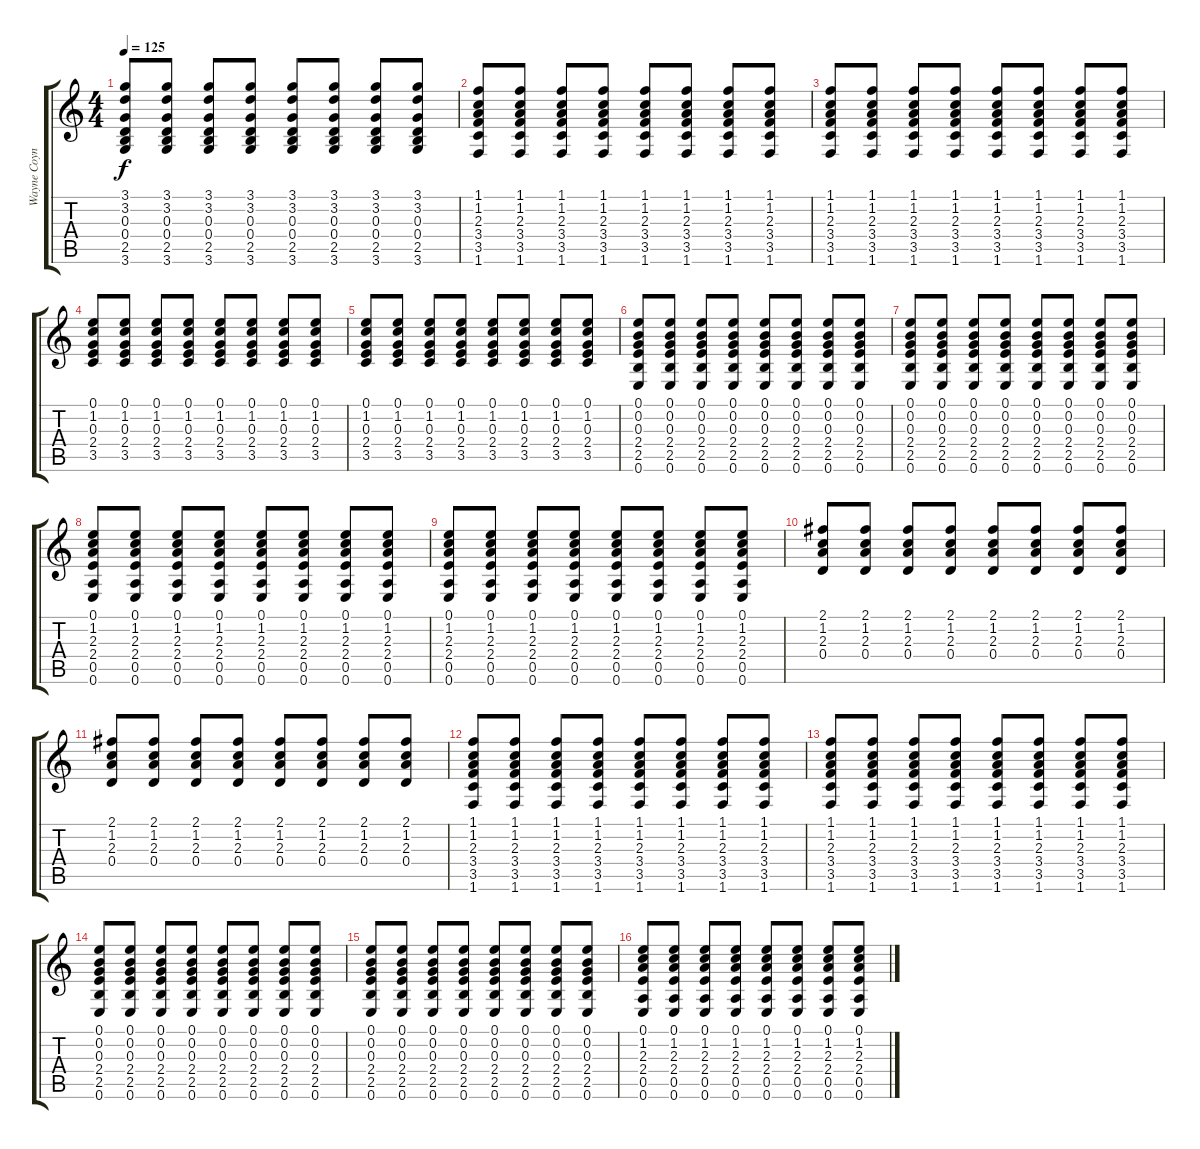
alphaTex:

\track ("Wayne Coyne (Guitar Right)" "Wayne Coyn") {instrument acousticguitarsteel}
\staff {score tabs}
\tuning (E4 B3 G3 D3 A2 E2) {hide}
\ts (4 4)
\tempo 125
\clef g2
\ks c
(3.1 3.2 0.3 0.4 2.5 3.6).8{dy f} (3.1 3.2 0.3 0.4 2.5 3.6).8 (3.1 3.2 0.3 0.4 2.5 3.6).8 (3.1 3.2 0.3 0.4 2.5 3.6).8 (3.1 3.2 0.3 0.4 2.5 3.6).8 (3.1 3.2 0.3 0.4 2.5 3.6).8 (3.1 3.2 0.3 0.4 2.5 3.6).8 (3.1 3.2 0.3 0.4 2.5 3.6).8 |
(1.1 1.2 2.3 3.4 3.5 1.6).8 (1.1 1.2 2.3 3.4 3.5 1.6).8 (1.1 1.2 2.3 3.4 3.5 1.6).8 (1.1 1.2 2.3 3.4 3.5 1.6).8 (1.1 1.2 2.3 3.4 3.5 1.6).8 (1.1 1.2 2.3 3.4 3.5 1.6).8 (1.1 1.2 2.3 3.4 3.5 1.6).8 (1.1 1.2 2.3 3.4 3.5 1.6).8 |
(1.1 1.2 2.3 3.4 3.5 1.6).8 (1.1 1.2 2.3 3.4 3.5 1.6).8 (1.1 1.2 2.3 3.4 3.5 1.6).8 (1.1 1.2 2.3 3.4 3.5 1.6).8 (1.1 1.2 2.3 3.4 3.5 1.6).8 (1.1 1.2 2.3 3.4 3.5 1.6).8 (1.1 1.2 2.3 3.4 3.5 1.6).8 (1.1 1.2 2.3 3.4 3.5 1.6).8 |
(0.1 1.2 0.3 2.4 3.5).8 (0.1 1.2 0.3 2.4 3.5).8 (0.1 1.2 0.3 2.4 3.5).8 (0.1 1.2 0.3 2.4 3.5).8 (0.1 1.2 0.3 2.4 3.5).8 (0.1 1.2 0.3 2.4 3.5).8 (0.1 1.2 0.3 2.4 3.5).8 (0.1 1.2 0.3 2.4 3.5).8 |
(0.1 1.2 0.3 2.4 3.5).8 (0.1 1.2 0.3 2.4 3.5).8 (0.1 1.2 0.3 2.4 3.5).8 (0.1 1.2 0.3 2.4 3.5).8 (0.1 1.2 0.3 2.4 3.5).8 (0.1 1.2 0.3 2.4 3.5).8 (0.1 1.2 0.3 2.4 3.5).8 (0.1 1.2 0.3 2.4 3.5).8 |
(0.1 0.2 0.3 2.4 2.5 0.6).8 (0.1 0.2 0.3 2.4 2.5 0.6).8 (0.1 0.2 0.3 2.4 2.5 0.6).8 (0.1 0.2 0.3 2.4 2.5 0.6).8 (0.1 0.2 0.3 2.4 2.5 0.6).8 (0.1 0.2 0.3 2.4 2.5 0.6).8 (0.1 0.2 0.3 2.4 2.5 0.6).8 (0.1 0.2 0.3 2.4 2.5 0.6).8 |
(0.1 0.2 0.3 2.4 2.5 0.6).8 (0.1 0.2 0.3 2.4 2.5 0.6).8 (0.1 0.2 0.3 2.4 2.5 0.6).8 (0.1 0.2 0.3 2.4 2.5 0.6).8 (0.1 0.2 0.3 2.4 2.5 0.6).8 (0.1 0.2 0.3 2.4 2.5 0.6).8 (0.1 0.2 0.3 2.4 2.5 0.6).8 (0.1 0.2 0.3 2.4 2.5 0.6).8 |
(0.1 1.2 2.3 2.4 0.5 0.6).8 (0.1 1.2 2.3 2.4 0.5 0.6).8 (0.1 1.2 2.3 2.4 0.5 0.6).8 (0.1 1.2 2.3 2.4 0.5 0.6).8 (0.1 1.2 2.3 2.4 0.5 0.6).8 (0.1 1.2 2.3 2.4 0.5 0.6).8 (0.1 1.2 2.3 2.4 0.5 0.6).8 (0.1 1.2 2.3 2.4 0.5 0.6).8 |
(0.1 1.2 2.3 2.4 0.5 0.6).8 (0.1 1.2 2.3 2.4 0.5 0.6).8 (0.1 1.2 2.3 2.4 0.5 0.6).8 (0.1 1.2 2.3 2.4 0.5 0.6).8 (0.1 1.2 2.3 2.4 0.5 0.6).8 (0.1 1.2 2.3 2.4 0.5 0.6).8 (0.1 1.2 2.3 2.4 0.5 0.6).8 (0.1 1.2 2.3 2.4 0.5 0.6).8 |
(2.1 1.2 2.3 0.4).8 (2.1 1.2 2.3 0.4).8 (2.1 1.2 2.3 0.4).8 (2.1 1.2 2.3 0.4).8 (2.1 1.2 2.3 0.4).8 (2.1 1.2 2.3 0.4).8 (2.1 1.2 2.3 0.4).8 (2.1 1.2 2.3 0.4).8 |
(2.1 1.2 2.3 0.4).8 (2.1 1.2 2.3 0.4).8 (2.1 1.2 2.3 0.4).8 (2.1 1.2 2.3 0.4).8 (2.1 1.2 2.3 0.4).8 (2.1 1.2 2.3 0.4).8 (2.1 1.2 2.3 0.4).8 (2.1 1.2 2.3 0.4).8 |
(1.1 1.2 2.3 3.4 3.5 1.6).8 (1.1 1.2 2.3 3.4 3.5 1.6).8 (1.1 1.2 2.3 3.4 3.5 1.6).8 (1.1 1.2 2.3 3.4 3.5 1.6).8 (1.1 1.2 2.3 3.4 3.5 1.6).8 (1.1 1.2 2.3 3.4 3.5 1.6).8 (1.1 1.2 2.3 3.4 3.5 1.6).8 (1.1 1.2 2.3 3.4 3.5 1.6).8 |
(1.1 1.2 2.3 3.4 3.5 1.6).8 (1.1 1.2 2.3 3.4 3.5 1.6).8 (1.1 1.2 2.3 3.4 3.5 1.6).8 (1.1 1.2 2.3 3.4 3.5 1.6).8 (1.1 1.2 2.3 3.4 3.5 1.6).8 (1.1 1.2 2.3 3.4 3.5 1.6).8 (1.1 1.2 2.3 3.4 3.5 1.6).8 (1.1 1.2 2.3 3.4 3.5 1.6).8 |
(0.1 0.2 0.3 2.4 2.5 0.6).8 (0.1 0.2 0.3 2.4 2.5 0.6).8 (0.1 0.2 0.3 2.4 2.5 0.6).8 (0.1 0.2 0.3 2.4 2.5 0.6).8 (0.1 0.2 0.3 2.4 2.5 0.6).8 (0.1 0.2 0.3 2.4 2.5 0.6).8 (0.1 0.2 0.3 2.4 2.5 0.6).8 (0.1 0.2 0.3 2.4 2.5 0.6).8 |
(0.1 0.2 0.3 2.4 2.5 0.6).8 (0.1 0.2 0.3 2.4 2.5 0.6).8 (0.1 0.2 0.3 2.4 2.5 0.6).8 (0.1 0.2 0.3 2.4 2.5 0.6).8 (0.1 0.2 0.3 2.4 2.5 0.6).8 (0.1 0.2 0.3 2.4 2.5 0.6).8 (0.1 0.2 0.3 2.4 2.5 0.6).8 (0.1 0.2 0.3 2.4 2.5 0.6).8 |
(0.1 1.2 2.3 2.4 0.5 0.6).8 (0.1 1.2 2.3 2.4 0.5 0.6).8 (0.1 1.2 2.3 2.4 0.5 0.6).8 (0.1 1.2 2.3 2.4 0.5 0.6).8 (0.1 1.2 2.3 2.4 0.5 0.6).8 (0.1 1.2 2.3 2.4 0.5 0.6).8 (0.1 1.2 2.3 2.4 0.5 0.6).8 (0.1 1.2 2.3 2.4 0.5 0.6).8
